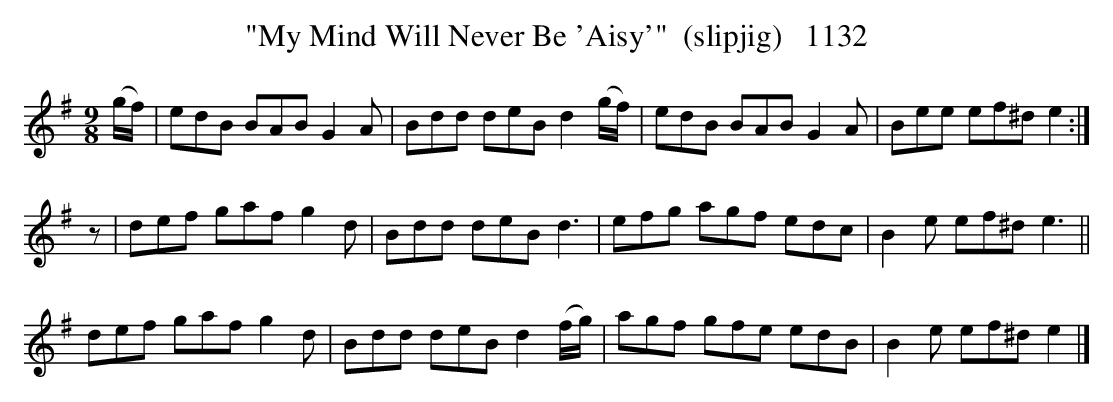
X:1
T:"My Mind Will Never Be 'Aisy'"  (slipjig)   1132
M:9/8
L:1/8
K:G
(g/2f/2)|edB BAB G2A|Bdd deB d2(g/2f/2)|edB BAB G2A|Bee ef^d e2:|
z|def gaf g2d|Bdd deB d3|efg agf edc|B2e ef^d e3||
def gaf g2d|Bdd deB d2(f/2g/2)|agf gfe edB|B2e ef^d e2|]
